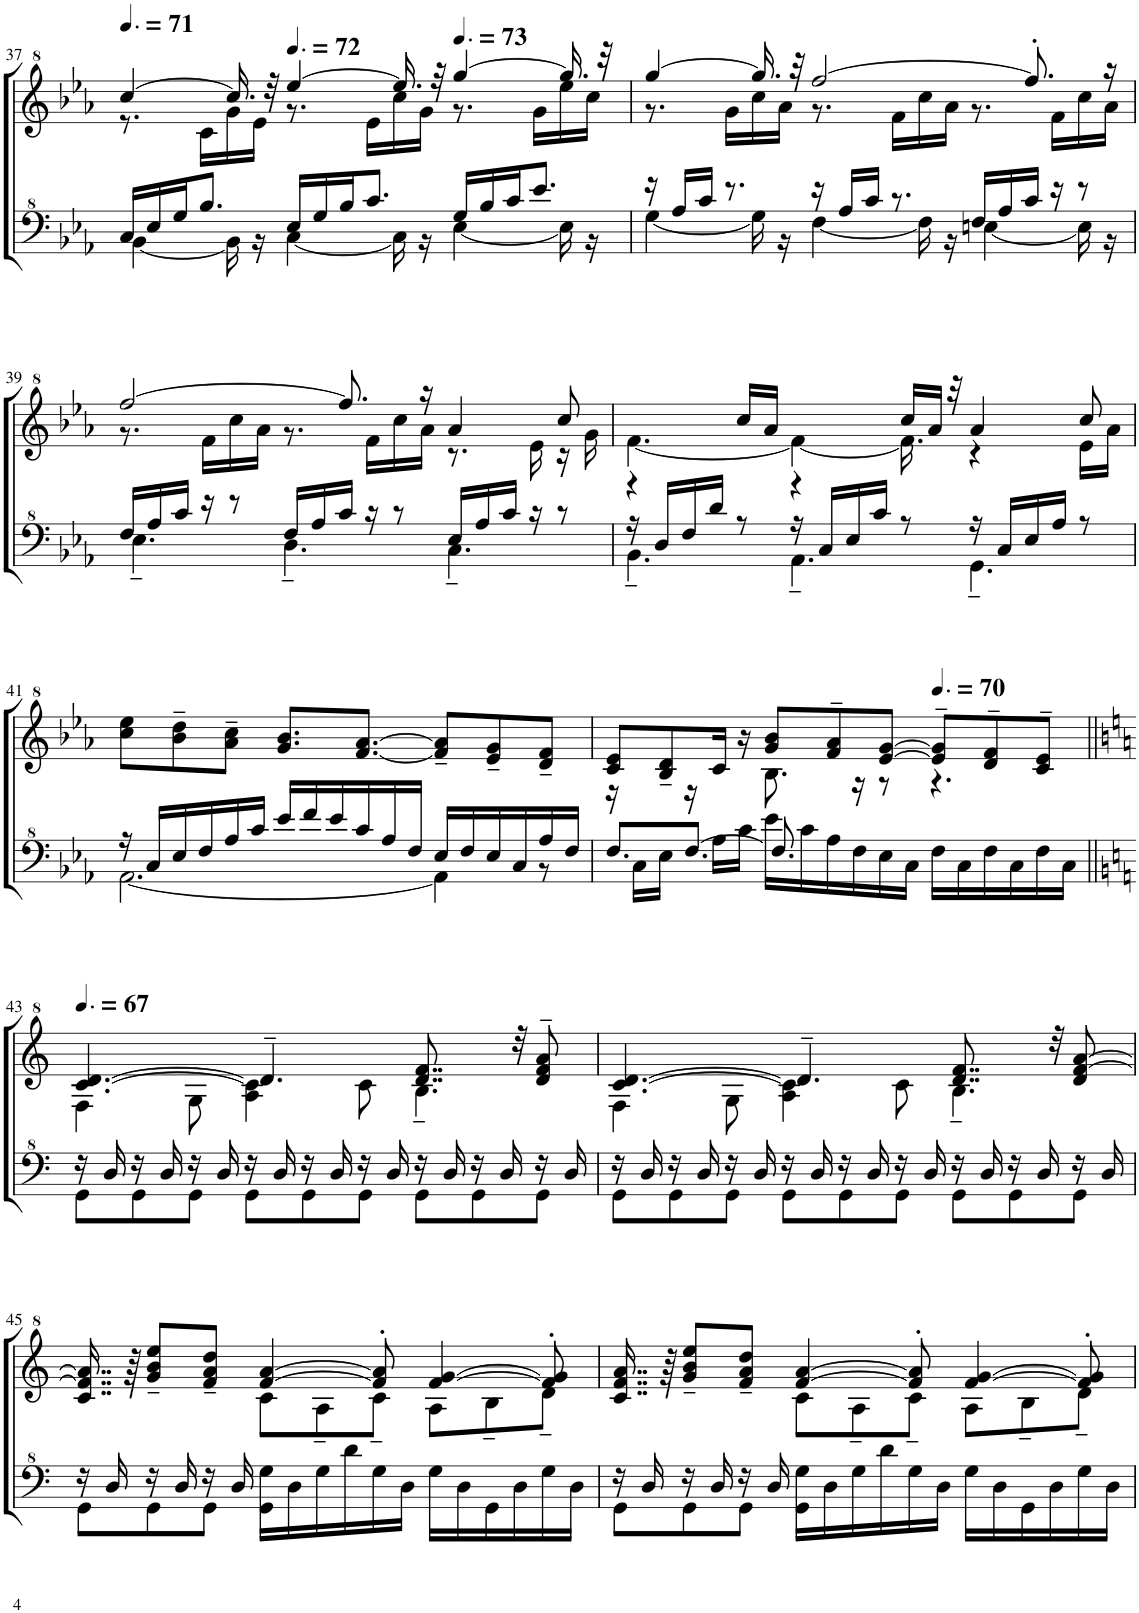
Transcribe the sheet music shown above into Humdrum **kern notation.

**kern	**kern
*part1	*part1
*staff2	*staff1
*I"Model III	*
!!LO:PB:g=z
*clefF^4	*clefG^2
*k[b-e-a-]	*k[b-e-a-]
*M9/8	*M9/8
*MM107	*MM107
=37	=37
*^	*^
16c/LL	[4B-\	[4ccc/	8.r
16e-/	.	.	.
16g/J	.	.	.
8.b-/J	.	.	16cc\LL
.	16B-\]	16.ccc/]	16gg\
.	16r	.	16ee-\JJ
.	.	32r	.
*	*	*MM108	*
16e-/LL	[4c\	[4eee-/	8.r
16g/	.	.	.
16b-/J	.	.	.
8.cc/J	.	.	16ee-\LL
.	16c\]	16.eee-/]	16ccc\
.	16r	.	16gg\JJ
.	.	32r	.
*	*	*MM110	*
16g/LL	[4e-\	[4ggg/	8.r
16b-/	.	.	.
16cc/J	.	.	.
8.ee-/J	.	.	16gg\LL
.	16e-\]	16.ggg/]	16eee-\
.	16r	.	16ccc\JJ
.	.	32r	.
=38	=38	=38	=38
16r	[4g\	[4ggg/	8.r
16a-/LL	.	.	.
16cc/JJ	.	.	.
8.r	.	.	16gg\LL
.	16g\]	16.ggg/]	16ccc\
.	16r	.	16aa-\JJ
.	.	32r	.
16r	[4f\	[2fff/	8.r
16a-/LL	.	.	.
16cc/JJ	.	.	.
8.r	.	.	16ff\LL
.	16f\]	.	16ccc\
.	16r	.	16aa-\JJ
16f/LL	[4en\	.	8.r
16a-/	.	.	.
16cc/JJ	.	8.fff'/]	.
16r	.	.	16ff\LL
8r	16e\]	.	16ccc\
.	16r	16r	16aa-\JJ
!!LO:LB:g=z	!!
=39	=39	=39	=39
16f/LL	4.e-~\	[2fff/	8.r
16a-/	.	.	.
16cc/JJ	.	.	.
16r	.	.	16ff\LL
8r	.	.	16ccc\
.	.	.	16aa-\JJ
16f/LL	4.d~\	.	8.r
16a-/	.	.	.
16cc/JJ	.	8.fff/]	.
16r	.	.	16ff\LL
8r	.	.	16ccc\
.	.	16r	16aa-\JJ
16e-/LL	4.c~\	4aa-/	8.r
16a-/	.	.	.
16cc/JJ	.	.	.
16r	.	.	16ee-\
8r	.	8ccc/	16r
.	.	.	16gg\
=40	=40	=40	=40
16r	4.B-~\	[4.ff\	4r
16d/LL	.	.	.
16f/	.	.	.
16dd/JJ	.	.	.
8r	.	.	16ccc/LL
.	.	.	16aa-/JJ
16r	4.A-~\	4ff\_	4r
16c/LL	.	.	.
16e-/	.	.	.
16cc/JJ	.	.	.
8r	.	16.ff\]	16ccc/LL
.	.	.	16aa-/JJ
.	.	32r	.
16r	4.G~\	4aa-/	4r
16c/LL	.	.	.
16e-/	.	.	.
16a-/JJ	.	.	.
8r	.	8ccc/	16ee-\LL
.	.	.	16aa-\JJ
*	*	*v	*v
!!LO:LB:g=z
=41	=41	=41
16r	[2.A-\	8ccc\ 8eee-\L
16c/LL	.	.
16e-/	.	8bb-\~ 8ddd\~
16f/	.	.
16a-/	.	8aa-\~ 8ccc\~J
16cc/JJ	.	.
16ee-/LL	.	8.gg/ 8.bb-/L
16ff/	.	.
16ee-/	.	.
16cc/	.	[8.ff/ [8.aa-/J
16a-/	.	.
16f/JJ	.	.
16e-/LL	4A-\]	8ff/]~ 8aa-/]~L
16f/	.	.
16e-/	.	8ee-/~ 8gg/~
16c/	.	.
16a-/	8r	8dd/~ 8ff/~J
16f/JJ	.	.
=42	=42	=42
*	*	*^
16r	8.f/L	8cc/ 8ee-/L	4.ryy
16c\LL	.	.	.
16e-\JJ	.	8b-/~ 8dd/~	.
16r	[8.f/J	.	.
16a-\LL	.	16cc/Jk	.
16cc\JJ	.	16r	.
16ee-\LL	8.f/]	8gg/ 8bb-/L	8.b-\
16cc\	.	.	.
16a-\	.	8ff/~ 8aa-/~	.
16f\	2ryy	.	16r
16e-\	.	[8ee-/ [8gg/J	8r
16c\JJ	.	.	.
*	*	*MM105	*
16f\LL	.	8ee-/]~ 8gg/]~L	4.r
16c\	.	.	.
16f\	.	8dd/~ 8ff/~	.
16c\	.	.	.
16f\	.	8cc/~ 8ee-/~J	.
16c\JJ	16ryy	.	.
!!LO:LB:g=z	!!
=43||	=43||	=43||	=43||
*k[]	*	*k[]	*
*	*	*MM100	*
16r	8G\L	[4.cc/ [4.dd/	4f\
16d/	.	.	.
16r	8G\	.	.
16d/	.	.	.
16r	8G\J	.	8g\
16d/	.	.	.
16r	8G\L	4.dd~/]	4a\ 4cc\]
16d/	.	.	.
16r	8G\	.	.
16d/	.	.	.
16r	8G\J	.	8cc\
16d/	.	.	.
16r	8G\L	8..dd/ 8..ff/	4.b~\
16d/	.	.	.
16r	8G\	.	.
16d/	.	.	.
.	.	32r	.
16r	8G\J	8dd/~ 8ff/~ 8aa/~	.
16d/	.	.	.
=44	=44	=44	=44
16r	8G\L	[4.cc/ [4.dd/	4f\
16d/	.	.	.
16r	8G\	.	.
16d/	.	.	.
16r	8G\J	.	8g\
16d/	.	.	.
16r	8G\L	4.dd~/]	4a\ 4cc\]
16d/	.	.	.
16r	8G\	.	.
16d/	.	.	.
16r	8G\J	.	8cc\
16d/	.	.	.
16r	8G\L	8..dd/ 8..ff/	4.b~\
16d/	.	.	.
16r	8G\	.	.
16d/	.	.	.
.	.	32r	.
16r	8G\J	8dd/ [8ff/ [8aa/	.
16d/	.	.	.
!!LO:LB:g=z	!!
=45	=45	=45	=45
16r	8G\L	16..cc/ 16..ff/] 16..aa/]	4.ryy
16d/	.	.	.
.	.	64r	.
16r	8G\	8gg/~ 8bb/~ 8eee/~L	.
16d/	.	.	.
16r	8G\J	8ff/~ 8aa/~ 8ddd/~J	.
16d/	.	.	.
16G\ 16g\LL	2.ryy	[4ff/ [4aa/	8cc\L
16d\	.	.	.
16g\	.	.	8a~\
16dd\	.	.	.
16g\	.	8ff/]' 8aa/]'	8cc~\J
16d\JJ	.	.	.
16g\LL	.	[4ff/ [4gg/	8a\L
16d\	.	.	.
16G\	.	.	8b~\
16d\	.	.	.
16g\	.	8ff/]' 8gg/]'	8dd~\J
16d\JJ	.	.	.
=46	=46	=46	=46
16r	8G\L	16..cc/ 16..ff/ 16..aa/	4.ryy
16d/	.	.	.
.	.	64r	.
16r	8G\	8gg/~ 8bb/~ 8eee/~L	.
16d/	.	.	.
16r	8G\J	8ff/~ 8aa/~ 8ddd/~J	.
16d/	.	.	.
16G\ 16g\LL	2.ryy	[4ff/ [4aa/	8cc\L
16d\	.	.	.
16g\	.	.	8a~\
16dd\	.	.	.
16g\	.	8ff/]' 8aa/]'	8cc~\J
16d\JJ	.	.	.
16g\LL	.	[4ff/ [4gg/	8a\L
16d\	.	.	.
16G\	.	.	8b~\
16d\	.	.	.
16g\	.	8ff/]' 8gg/]'	8dd~\J
16d\JJ	.	.	.
*v	*v	*	*
*	*v	*v
=	=
*-	*-
